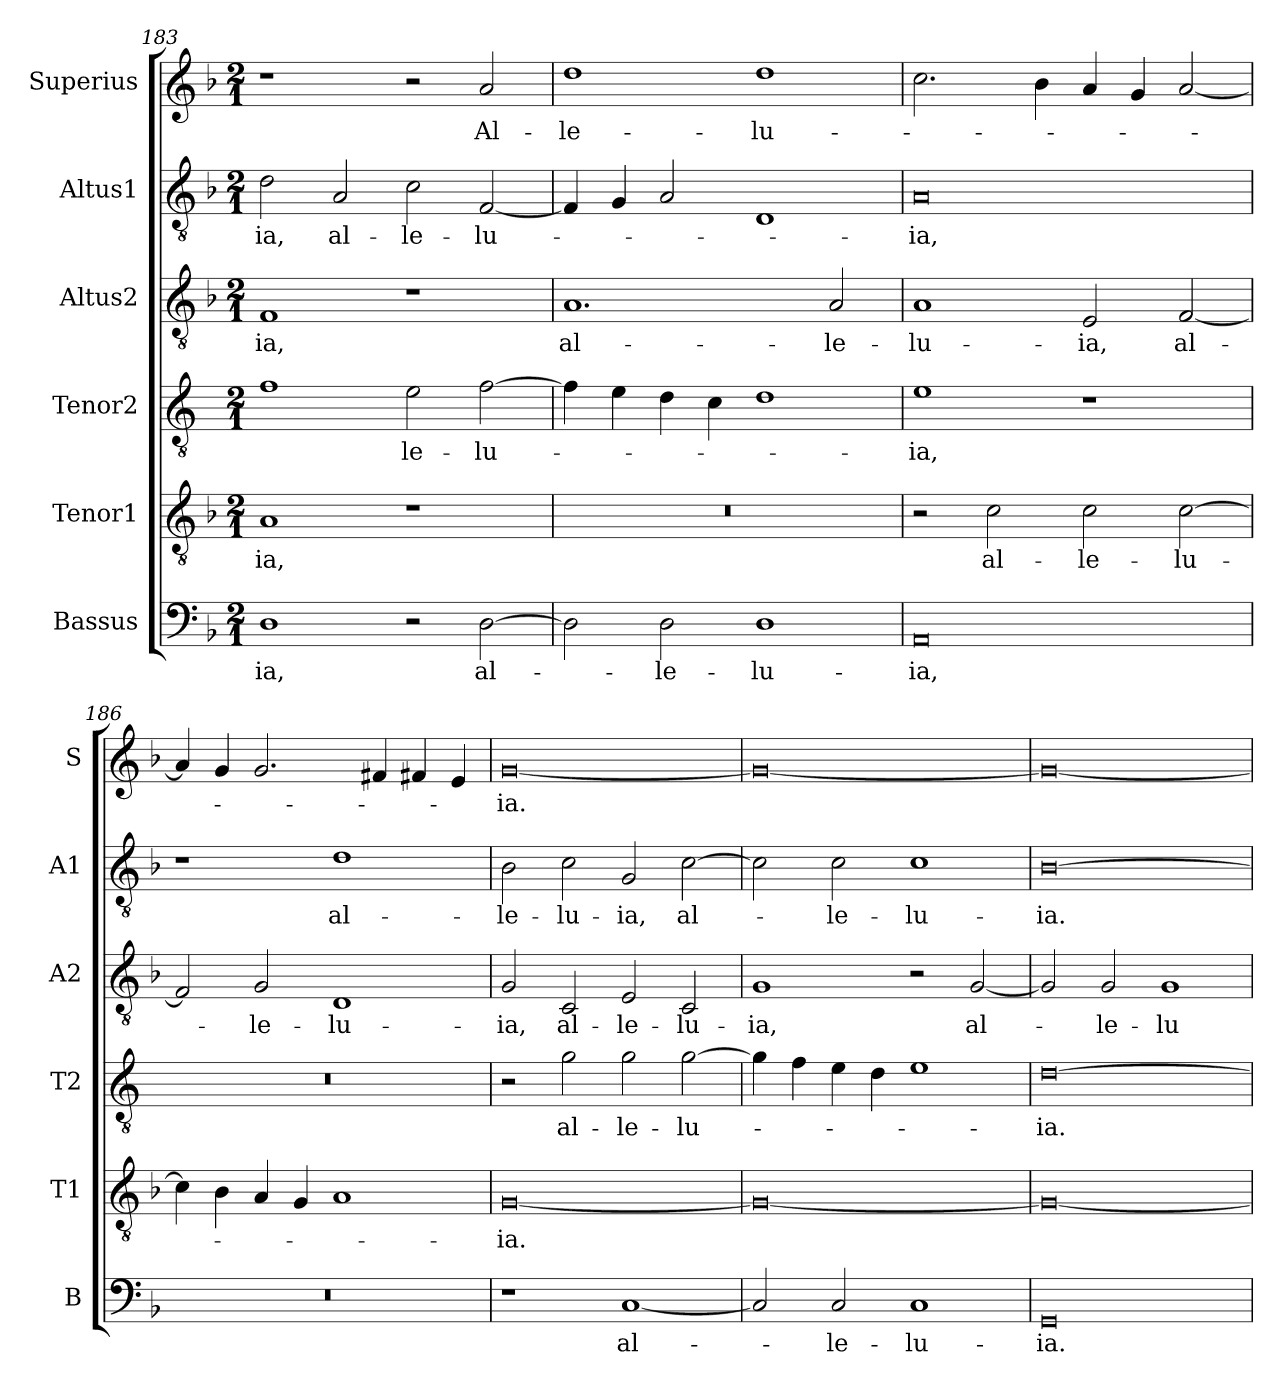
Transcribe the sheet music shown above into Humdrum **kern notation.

**kern	**text	**kern	**text	**kern	**text	**kern	**text	**kern	**text	**kern	**text
*part6	*part6	*part5	*part5	*part4	*part4	*part3	*part3	*part2	*part2	*part1	*part1
*staff6	*staff6	*staff5	*staff5	*staff4	*staff4	*staff3	*staff3	*staff2	*staff2	*staff1	*staff1
*I"Bassus	*	*I"Tenor1	*	*I"Tenor2	*	*I"Altus2	*	*I"Altus1	*	*I"Superius	*
*I'B	*	*I'T1	*	*I'T2	*	*I'A2	*	*I'A1	*	*I'S	*
*clefF4	*	*clefGv2	*	*clefGv2	*	*clefGv2	*	*clefGv2	*	*clefG2	*
*k[b-]	*	*k[b-]	*	*k[]	*	*k[b-]	*	*k[b-]	*	*k[b-]	*
*M2/1	*	*M2/1	*	*M2/1	*	*M2/1	*	*M2/1	*	*M2/1	*
=183	=183	=183	=183	=183	=183	=183	=183	=183	=183	=183	=183
1D	-ia,	1A	-ia,	1f	.	1F	-ia,	2d\	-ia,	1r	.
.	.	.	.	.	.	.	.	2A/	al-	.	.
2r	.	1r	.	2e\	-le-	1r	.	2c\	-le-	2r	.
[2D\	al-	.	.	[2f\	-lu-	.	.	[2F/	-lu-	2a/	Al-
=184	=184	=184	=184	=184	=184	=184	=184	=184	=184	=184	=184
2D\]	.	0r	.	4f\]	.	1.A	al-	4F/]	.	1dd	-le-
.	.	.	.	4e\	.	.	.	4G/	.	.	.
2D\	-le-	.	.	4d\	.	.	.	2A/	.	.	.
.	.	.	.	4c\	.	.	.	.	.	.	.
1D	-lu-	.	.	1d	.	.	.	1D	.	1dd	-lu-
.	.	.	.	.	.	2A/	-le-	.	.	.	.
=185	=185	=185	=185	=185	=185	=185	=185	=185	=185	=185	=185
0AA	-ia,	2r	.	1e	-ia,	1A	-lu-	0A	-ia,	2.cc\	.
.	.	2c\	al-	.	.	.	.	.	.	.	.
.	.	.	.	.	.	.	.	.	.	4b-\	.
.	.	2c\	-le-	1r	.	2E/	-ia,	.	.	4a/	.
.	.	.	.	.	.	.	.	.	.	4g/	.
.	.	[2c\	-lu-	.	.	[2F/	al-	.	.	[2a/	.
=186	=186	=186	=186	=186	=186	=186	=186	=186	=186	=186	=186
0r	.	4c\]	.	0r	.	2F/]	.	1r	.	4a/]	.
.	.	4B-\	.	.	.	.	.	.	.	4g/	.
.	.	4A/	.	.	.	2G/	-le-	.	.	2.g/	.
.	.	4G/	.	.	.	.	.	.	.	.	.
.	.	1A	.	.	.	1D	-lu-	1d	al-	.	.
.	.	.	.	.	.	.	.	.	.	4f#X/	.
.	.	.	.	.	.	.	.	.	.	4f#X/	.
.	.	.	.	.	.	.	.	.	.	4e/	.
=187	=187	=187	=187	=187	=187	=187	=187	=187	=187	=187	=187
1r	.	[0G	-ia.	2r	.	2G/	-ia,	2B-\	-le-	[0g	-ia.
.	.	.	.	2g\	al-	2C/	al-	2c\	-lu-	.	.
[1C	al-	.	.	2g\	-le-	2E/	-le-	2G/	-ia,	.	.
.	.	.	.	[2g\	-lu-	2C/	-lu-	[2c\	al-	.	.
=188	=188	=188	=188	=188	=188	=188	=188	=188	=188	=188	=188
2C/]	.	0G_	.	4g\]	.	1G	-ia,	2c\]	.	0g_	.
.	.	.	.	4f\	.	.	.	.	.	.	.
2C/	-le-	.	.	4e\	.	.	.	2c\	-le-	.	.
.	.	.	.	4d\	.	.	.	.	.	.	.
1C	-lu-	.	.	1e	.	2r	.	1c	-lu-	.	.
.	.	.	.	.	.	[2G/	al-	.	.	.	.
=189	=189	=189	=189	=189	=189	=189	=189	=189	=189	=189	=189
0GG	-ia.	0G_	.	[0d	-ia.	2G/]	.	[0B-	-ia.	0g_	.
.	.	.	.	.	.	2G/	-le-	.	.	.	.
.	.	.	.	.	.	1G	-lu-	.	.	.	.
=	=	=	=	=	=	=	=	=	=	=	=
*-	*-	*-	*-	*-	*-	*-	*-	*-	*-	*-	*-
